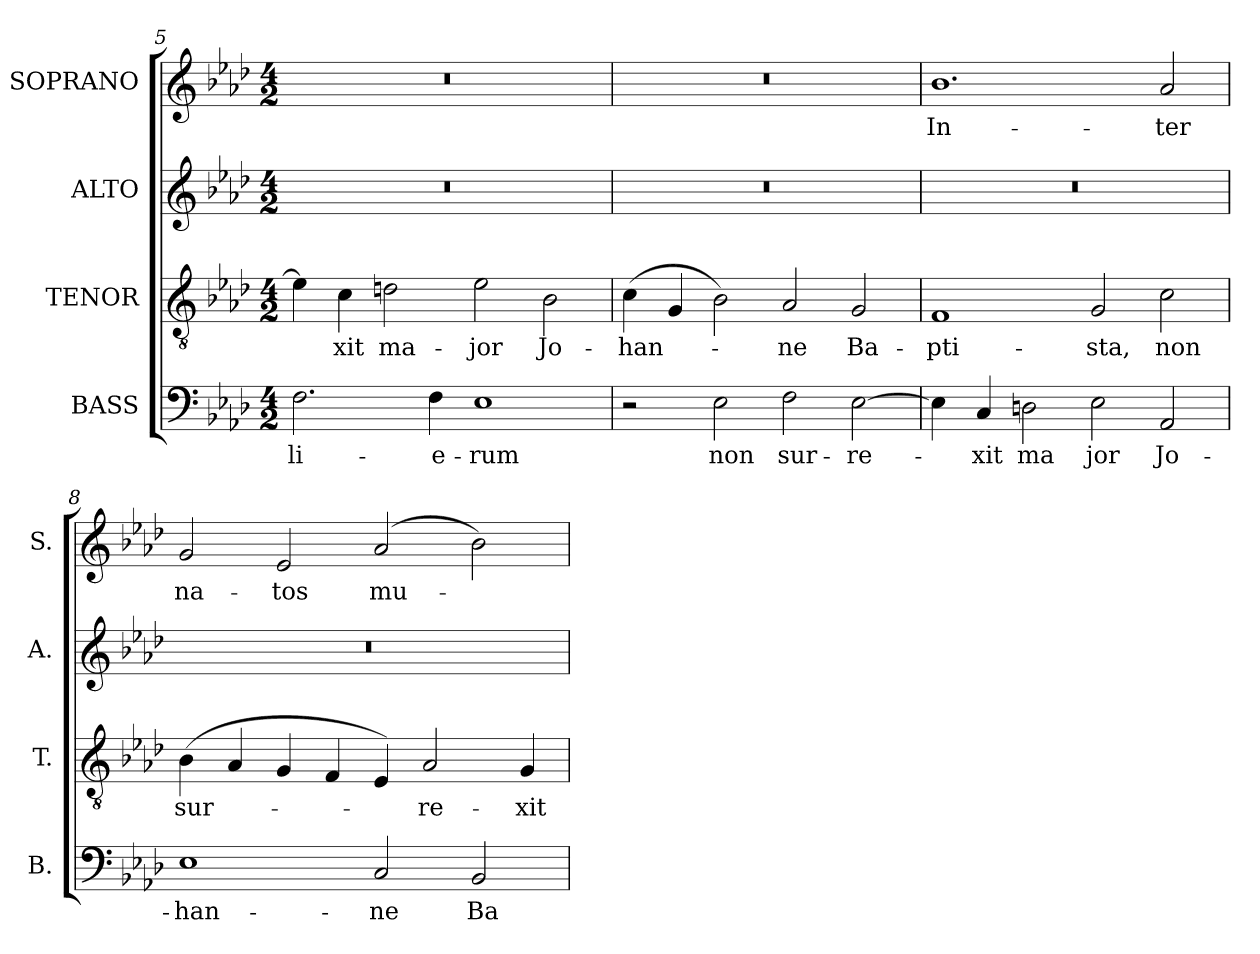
**kern	**text	**kern	**text	**kern	**kern	**text
*part4	*part4	*part3	*part3	*part2	*part1	*part1
*staff4	*staff4	*staff3	*staff3	*staff2	*staff1	*staff1
*I"BASS	*	*I"TENOR	*	*I"ALTO	*I"SOPRANO	*
*I'B.	*	*I'T.	*	*I'A.	*I'S.	*
*clefF4	*	*clefGv2	*	*clefG2	*clefG2	*
*	*	*ITrd7c12	*	*	*	*
*k[b-e-a-d-]	*	*k[b-e-a-d-]	*	*k[b-e-a-d-]	*k[b-e-a-d-]	*
*A-:	*	*A-:	*	*A-:	*A-:	*
*M4/2	*	*M4/2	*	*M4/2	*M4/2	*
=5	=5	=5	=5	=5	=5	=5
!	!LO:LY:b:color=#000000	!	!	!LO:N:vis=1	!LO:N:vis=1	!
2.Fi\	-li-	4E-i\]	.	0r	0r	.
!	!	!	!LO:LY:b:color=#000000	!	!	!
.	.	4Ci\	-xit	.	.	.
!	!	!	!LO:LY:b:color=#000000	!	!	!
.	.	2Dni\	ma-	.	.	.
!	!LO:LY:b:color=#000000	!	!	!	!	!
4Fi\	-e-	.	.	.	.	.
!	!LO:LY:b:color=#000000	!	!	!	!	!
!	!	!	!LO:LY:b:color=#000000	!	!	!
1E-i	-rum	2E-i\	-jor	.	.	.
!	!	!	!LO:LY:b:color=#000000	!	!	!
.	.	2BB-i\	Jo-	.	.	.
=6	=6	=6	=6	=6	=6	=6
!	!	!	!LO:LY:b:color=#000000	!LO:N:vis=1	!LO:N:vis=1	!
2r	.	(4Ci\	-han-	0r	0r	.
.	.	4GGi/	.	.	.	.
!	!LO:LY:b:color=#000000	!	!	!	!	!
2E-i\	non	2BB-i\)	.	.	.	.
!	!LO:LY:b:color=#000000	!	!	!	!	!
!	!	!	!LO:LY:b:color=#000000	!	!	!
2Fi\	sur-	2AA-i/	-ne	.	.	.
!	!LO:LY:b:color=#000000	!	!	!	!	!
!	!	!	!LO:LY:b:color=#000000	!	!	!
[2E-i\	-re-	2GGi/	Ba-	.	.	.
=7	=7	=7	=7	=7	=7	=7
!	!	!	!LO:LY:b:color=#000000	!LO:N:vis=1	!	!
!	!	!	!	!	!	!LO:LY:b:color=#000000
4E-i\]	.	1FFi	-pti-	0r	1.b-i	In-
!	!LO:LY:b:color=#000000	!	!	!	!	!
4Ci/	-xit	.	.	.	.	.
!	!LO:LY:b:color=#000000	!	!	!	!	!
2Dni\	ma	.	.	.	.	.
!	!LO:LY:b:color=#000000	!	!	!	!	!
!	!	!	!LO:LY:b:color=#000000	!	!	!
2E-i\	jor	2GGi/	-sta,	.	.	.
!	!LO:LY:b:color=#000000	!	!	!	!	!
!	!	!	!LO:LY:b:color=#000000	!	!	!
!	!	!	!	!	!	!LO:LY:b:color=#000000
2AA-i/	Jo-	2Ci\	non	.	2a-i/	-ter
!!LO:LB:g=z
=8	=8	=8	=8	=8	=8	=8
!	!LO:LY:b:color=#000000	!	!	!	!	!
!	!	!	!LO:LY:b:color=#000000	!LO:N:vis=1	!	!
!	!	!	!	!	!	!LO:LY:b:color=#000000
1E-i	-han-	(4BB-i\	sur-	0r	2gi/	na-
.	.	4AA-i/	.	.	.	.
!	!	!	!	!	!	!LO:LY:b:color=#000000
.	.	4GGi/	.	.	2e-i/	-tos
.	.	4FFi/	.	.	.	.
!	!LO:LY:b:color=#000000	!	!	!	!	!
!	!	!	!	!	!	!LO:LY:b:color=#000000
2Ci/	-ne	4EE-i/)	.	.	(2a-i/	mu-
!	!	!	!LO:LY:b:color=#000000	!	!	!
.	.	2AA-i/	-re-	.	.	.
!	!LO:LY:b:color=#000000	!	!	!	!	!
2BB-i/	Ba-	.	.	.	2b-i\)	.
!	!	!	!LO:LY:b:color=#000000	!	!	!
.	.	4GGi/	-xit	.	.	.
=	=	=	=	=	=	=
*-	*-	*-	*-	*-	*-	*-
